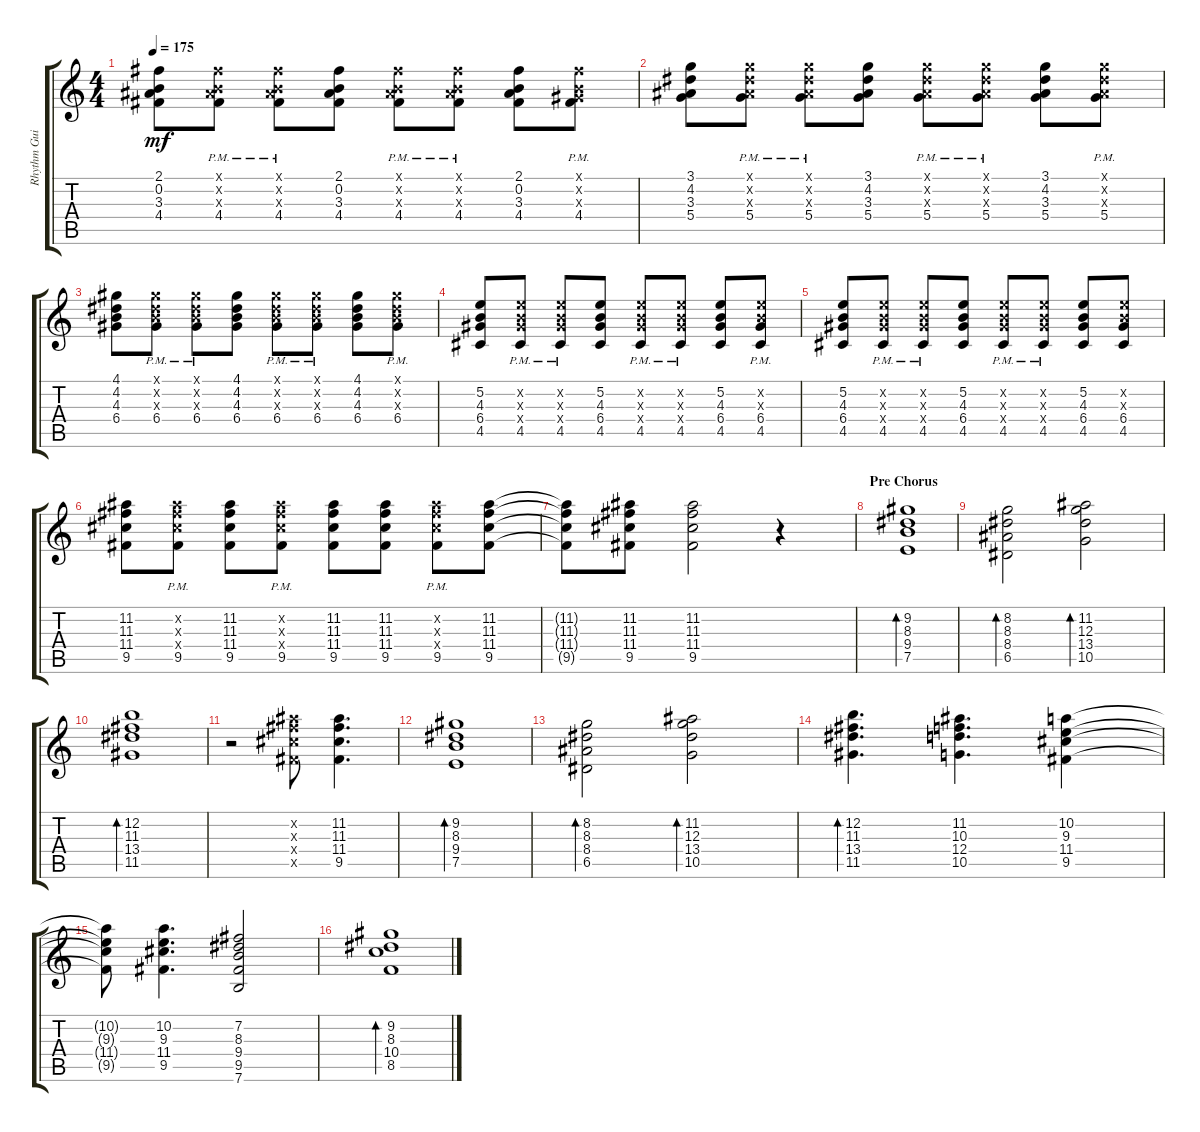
\track ("Rhythm Guitar" "Rhythm Gui") {instrument electricguitarclean}
\staff {score tabs}
\tuning (E4 B3 G3 D3 A2 E2) {hide}
\ts (4 4)
\tempo 175
\clef g2
\ks c
(2.1 0.2 3.3 4.4).8{dy mf} (2.1{x} 0.2{x} 3.3{x} 4.4{pm}).8 (2.1{x} 0.2{x} 3.3{x} 4.4{pm}).8 (2.1 0.2 3.3 4.4).8 (2.1{x} 0.2{x} 3.3{x} 4.4{pm}).8 (2.1{x} 0.2{x} 3.3{x} 4.4{pm}).8 (2.1 0.2 3.3 4.4).8 (2.1{x} 0.2{x} 1.3{x} 4.4{pm}).8 |
(3.1 4.2 3.3 5.4).8 (3.1{x} 4.2{x} 3.3{x} 5.4{pm}).8 (3.1{x} 4.2{x} 3.3{x} 5.4{pm}).8 (3.1 4.2 3.3 5.4).8 (3.1{x} 4.2{x} 3.3{x} 5.4{pm}).8 (3.1{x} 4.2{x} 3.3{x} 5.4{pm}).8 (3.1 4.2 3.3 5.4).8 (3.1{x} 4.2{x} 3.3{x} 5.4{pm}).8 |
(4.1 4.2 4.3 6.4).8 (4.1{x} 4.2{x} 4.3{x} 6.4{pm}).8 (4.1{x} 4.2{x} 4.3{x} 6.4{pm}).8 (4.1 4.2 4.3 6.4).8 (4.1{x} 4.2{x} 4.3{x} 6.4{pm}).8 (4.1{x} 4.2{x} 4.3{x} 6.4{pm}).8 (4.1 4.2 4.3 6.4).8 (4.1{x} 4.2{x} 4.3{x} 6.4{pm}).8 |
(5.2 4.3 6.4 4.5).8 (5.2{x} 4.3{x} 6.4{x} 4.5{pm}).8 (5.2{x} 4.3{x} 6.4{x} 4.5{pm}).8 (5.2 4.3 6.4 4.5).8 (5.2{x} 4.3{x} 6.4{x} 4.5{pm}).8 (5.2{x} 4.3{x} 6.4{x} 4.5{pm}).8 (5.2 4.3 6.4 4.5).8 (5.2{x} 4.3{x} 6.4 4.5{pm}).8 |
(5.2 4.3 6.4 4.5).8 (5.2{x} 4.3{x} 6.4{x} 4.5{pm}).8 (5.2{x} 4.3{x} 6.4{x} 4.5{pm}).8 (5.2 4.3 6.4 4.5).8 (5.2{x} 4.3{x} 6.4{x} 4.5{pm}).8 (5.2{x} 4.3{x} 6.4{x} 4.5{pm}).8 (5.2 4.3 6.4 4.5).8 (5.2{x} 4.3{x} 6.4 4.5).8 |
(11.2 11.3 11.4 9.5).8 (11.2{x} 11.3{x} 11.4{x} 9.5{pm}).8 (11.2 11.3 11.4 9.5).8 (11.2{x} 11.3{x} 11.4{x} 9.5{pm}).8 (11.2 11.3 11.4 9.5).8 (11.2 11.3 11.4 9.5).8 (11.2{x} 11.3{x} 11.4{x} 9.5{pm}).8 (11.2 11.3 11.4 9.5).8 |
(11.2{t} 11.3{t} 11.4{t} 9.5{t}).8 (11.2 11.3 11.4 9.5).8 (11.2 11.3 11.4 9.5).2 r.4 |
\section ("" "Pre Chorus")
(9.2 8.3 9.4 7.5).1{bd 60} |
(8.2 8.3 8.4 6.5).2{bd 60} (11.2 12.3 13.4 10.5).2{bd 60} |
(12.2 11.3 13.4 11.5).1{bd 60} |
r.2 (11.2{x} 11.3{x} 11.4{x} 9.5{x}).8 (11.2 11.3 11.4 9.5).4{d} |
(9.2 8.3 9.4 7.5).1{bd 60} |
(8.2 8.3 8.4 6.5).2{bd 60} (11.2 12.3 13.4 10.5).2{bd 60} |
(12.2 11.3 13.4 11.5).4{d bd 60} (11.2 10.3 12.4 10.5).4{d} (10.2 9.3 11.4 9.5).4 |
(10.2{t} 9.3{t} 11.4{t} 9.5{t}).8 (10.2 9.3 11.4 9.5).4{d} (7.2 8.3 9.4 9.5 7.6).2 |
(9.2 8.3 10.4 8.5).1{bd 60}
